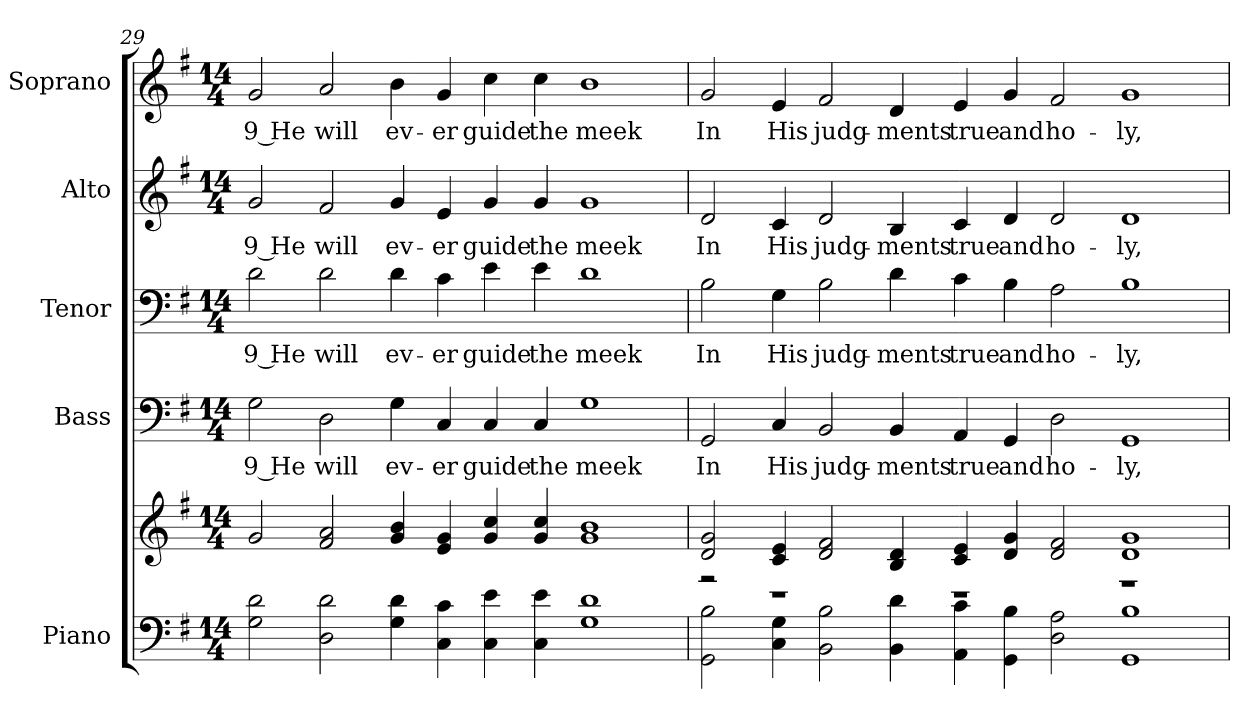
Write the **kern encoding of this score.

**kern	**kern	**kern	**text	**kern	**text	**kern	**text	**kern	**text
*part5	*part5	*part4	*part4	*part3	*part3	*part2	*part2	*part1	*part1
*staff6	*staff5	*staff4	*staff4	*staff3	*staff3	*staff2	*staff2	*staff1	*staff1
*I"Piano	*	*I"Bass	*	*I"Tenor	*	*I"Alto	*	*I"Soprano	*
*I'Pno.	*	*I'B.	*	*I'T.	*	*I'A.	*	*I'S.	*
!!LO:PB:g=z
*clefF4	*clefG2	*clefF4	*	*clefF4	*	*clefG2	*	*clefG2	*
*k[f#]	*k[f#]	*k[f#]	*	*k[f#]	*	*k[f#]	*	*k[f#]	*
*G:	*G:	*G:	*	*G:	*	*G:	*	*G:	*
*M14/4	*M14/4	*M14/4	*	*M14/4	*	*M14/4	*	*M14/4	*
=29	=29	=29	=29	=29	=29	=29	=29	=29	=29
!	!	!	!LO:LY:b:color=#000000	!	!	!	!	!	!
!	!	!	!	!	!LO:LY:b:color=#000000	!	!	!	!
!	!	!	!	!	!	!	!LO:LY:b:color=#000000	!	!
!	!	!	!	!	!	!	!	!	!LO:LY:b:color=#000000
2Gi\ 2di	2gi/	2Gi\	9 He	2di\	9 He	2gi/	9 He	2gi/	9 He
!	!	!	!LO:LY:b:color=#000000	!	!	!	!	!	!
!	!	!	!	!	!LO:LY:b:color=#000000	!	!	!	!
!	!	!	!	!	!	!	!LO:LY:b:color=#000000	!	!
!	!	!	!	!	!	!	!	!	!LO:LY:b:color=#000000
2Di\ 2di	2f#i/ 2ai	2Di\	will	2di\	will	2f#i/	will	2ai/	will
!	!	!	!LO:LY:b:color=#000000	!	!	!	!	!	!
!	!	!	!	!	!LO:LY:b:color=#000000	!	!	!	!
!	!	!	!	!	!	!	!LO:LY:b:color=#000000	!	!
!	!	!	!	!	!	!	!	!	!LO:LY:b:color=#000000
4Gi\ 4di	4gi/ 4bi	4Gi\	ev-	4di\	ev-	4gi/	ev-	4bi\	ev-
!	!	!	!LO:LY:b:color=#000000	!	!	!	!	!	!
!	!	!	!	!	!LO:LY:b:color=#000000	!	!	!	!
!	!	!	!	!	!	!	!LO:LY:b:color=#000000	!	!
!	!	!	!	!	!	!	!	!	!LO:LY:b:color=#000000
4Ci\ 4ci	4ei/ 4gi	4Ci/	-er	4ci\	-er	4ei/	-er	4gi/	-er
!	!	!	!LO:LY:b:color=#000000	!	!	!	!	!	!
!	!	!	!	!	!LO:LY:b:color=#000000	!	!	!	!
!	!	!	!	!	!	!	!LO:LY:b:color=#000000	!	!
!	!	!	!	!	!	!	!	!	!LO:LY:b:color=#000000
4Ci\ 4ei	4gi/ 4cci	4Ci/	guide	4ei\	guide	4gi/	guide	4cci\	guide
!	!	!	!LO:LY:b:color=#000000	!	!	!	!	!	!
!	!	!	!	!	!LO:LY:b:color=#000000	!	!	!	!
!	!	!	!	!	!	!	!LO:LY:b:color=#000000	!	!
!	!	!	!	!	!	!	!	!	!LO:LY:b:color=#000000
4Ci\ 4ei	4gi/ 4cci	4Ci/	the	4ei\	the	4gi/	the	4cci\	the
!	!	!	!LO:LY:b:color=#000000	!	!	!	!	!	!
!	!	!	!	!	!LO:LY:b:color=#000000	!	!	!	!
!	!	!	!	!	!	!	!LO:LY:b:color=#000000	!	!
!	!	!	!	!	!	!	!	!	!LO:LY:b:color=#000000
1Gi 1di	1gi 1bi	1Gi	meek	1di	meek	1gi	meek	1bi	meek
=30	=30	=30	=30	=30	=30	=30	=30	=30	=30
*	*^	*	*	*	*	*	*	*	*
!	!	!	!	!LO:LY:b:color=#000000	!	!	!	!	!	!
!	!	!	!	!	!	!LO:LY:b:color=#000000	!	!	!	!
!	!	!	!	!	!	!	!	!LO:LY:b:color=#000000	!	!
!	!	!	!	!	!	!	!	!	!	!LO:LY:b:color=#000000
2GGi\ 2Bi	2di/ 2gi	2r	2GGi/	In	2Bi\	In	2di/	In	2gi/	In
!	!	!	!	!LO:LY:b:color=#000000	!	!	!	!	!	!
!	!	!	!	!	!	!LO:LY:b:color=#000000	!	!	!	!
!	!	!	!	!	!	!	!	!LO:LY:b:color=#000000	!	!
!	!	!	!	!	!	!	!	!	!	!LO:LY:b:color=#000000
4Ci\ 4Gi	4ci/ 4ei	1r	4Ci/	His	4Gi\	His	4ci/	His	4ei/	His
!	!	!	!	!LO:LY:b:color=#000000	!	!	!	!	!	!
!	!	!	!	!	!	!LO:LY:b:color=#000000	!	!	!	!
!	!	!	!	!	!	!	!	!LO:LY:b:color=#000000	!	!
!	!	!	!	!	!	!	!	!	!	!LO:LY:b:color=#000000
2BBi\ 2Bi	2di/ 2f#i	.	2BBi/	judg-	2Bi\	judg-	2di/	judg-	2f#i/	judg-
!	!	!	!	!LO:LY:b:color=#000000	!	!	!	!	!	!
!	!	!	!	!	!	!LO:LY:b:color=#000000	!	!	!	!
!	!	!	!	!	!	!	!	!LO:LY:b:color=#000000	!	!
!	!	!	!	!	!	!	!	!	!	!LO:LY:b:color=#000000
4BBi\ 4di	4Bi/ 4di	.	4BBi/	-ments	4di\	-ments	4Bi/	-ments	4di/	-ments
!	!	!	!	!LO:LY:b:color=#000000	!	!	!	!	!	!
!	!	!	!	!	!	!LO:LY:b:color=#000000	!	!	!	!
!	!	!	!	!	!	!	!	!LO:LY:b:color=#000000	!	!
!	!	!	!	!	!	!	!	!	!	!LO:LY:b:color=#000000
4AAi\ 4ci	4ci/ 4ei	1r	4AAi/	true	4ci\	true	4ci/	true	4ei/	true
!	!	!	!	!LO:LY:b:color=#000000	!	!	!	!	!	!
!	!	!	!	!	!	!LO:LY:b:color=#000000	!	!	!	!
!	!	!	!	!	!	!	!	!LO:LY:b:color=#000000	!	!
!	!	!	!	!	!	!	!	!	!	!LO:LY:b:color=#000000
4GGi\ 4Bi	4di/ 4gi	.	4GGi/	and	4Bi\	and	4di/	and	4gi/	and
!	!	!	!	!LO:LY:b:color=#000000	!	!	!	!	!	!
!	!	!	!	!	!	!LO:LY:b:color=#000000	!	!	!	!
!	!	!	!	!	!	!	!	!LO:LY:b:color=#000000	!	!
!	!	!	!	!	!	!	!	!	!	!LO:LY:b:color=#000000
2Di\ 2Ai	2di/ 2f#i	.	2Di\	ho-	2Ai\	ho-	2di/	ho-	2f#i/	ho-
!	!	!	!	!LO:LY:b:color=#000000	!	!	!	!	!	!
!	!	!	!	!	!	!LO:LY:b:color=#000000	!	!	!	!
!	!	!	!	!	!	!	!	!LO:LY:b:color=#000000	!	!
!	!	!	!	!	!	!	!	!	!	!LO:LY:b:color=#000000
1GGi 1Bi	1di 1gi	1r	1GGi	-ly,	1Bi	-ly,	1di	-ly,	1gi	-ly,
*	*v	*v	*	*	*	*	*	*	*	*
=	=	=	=	=	=	=	=	=	=
*-	*-	*-	*-	*-	*-	*-	*-	*-	*-
